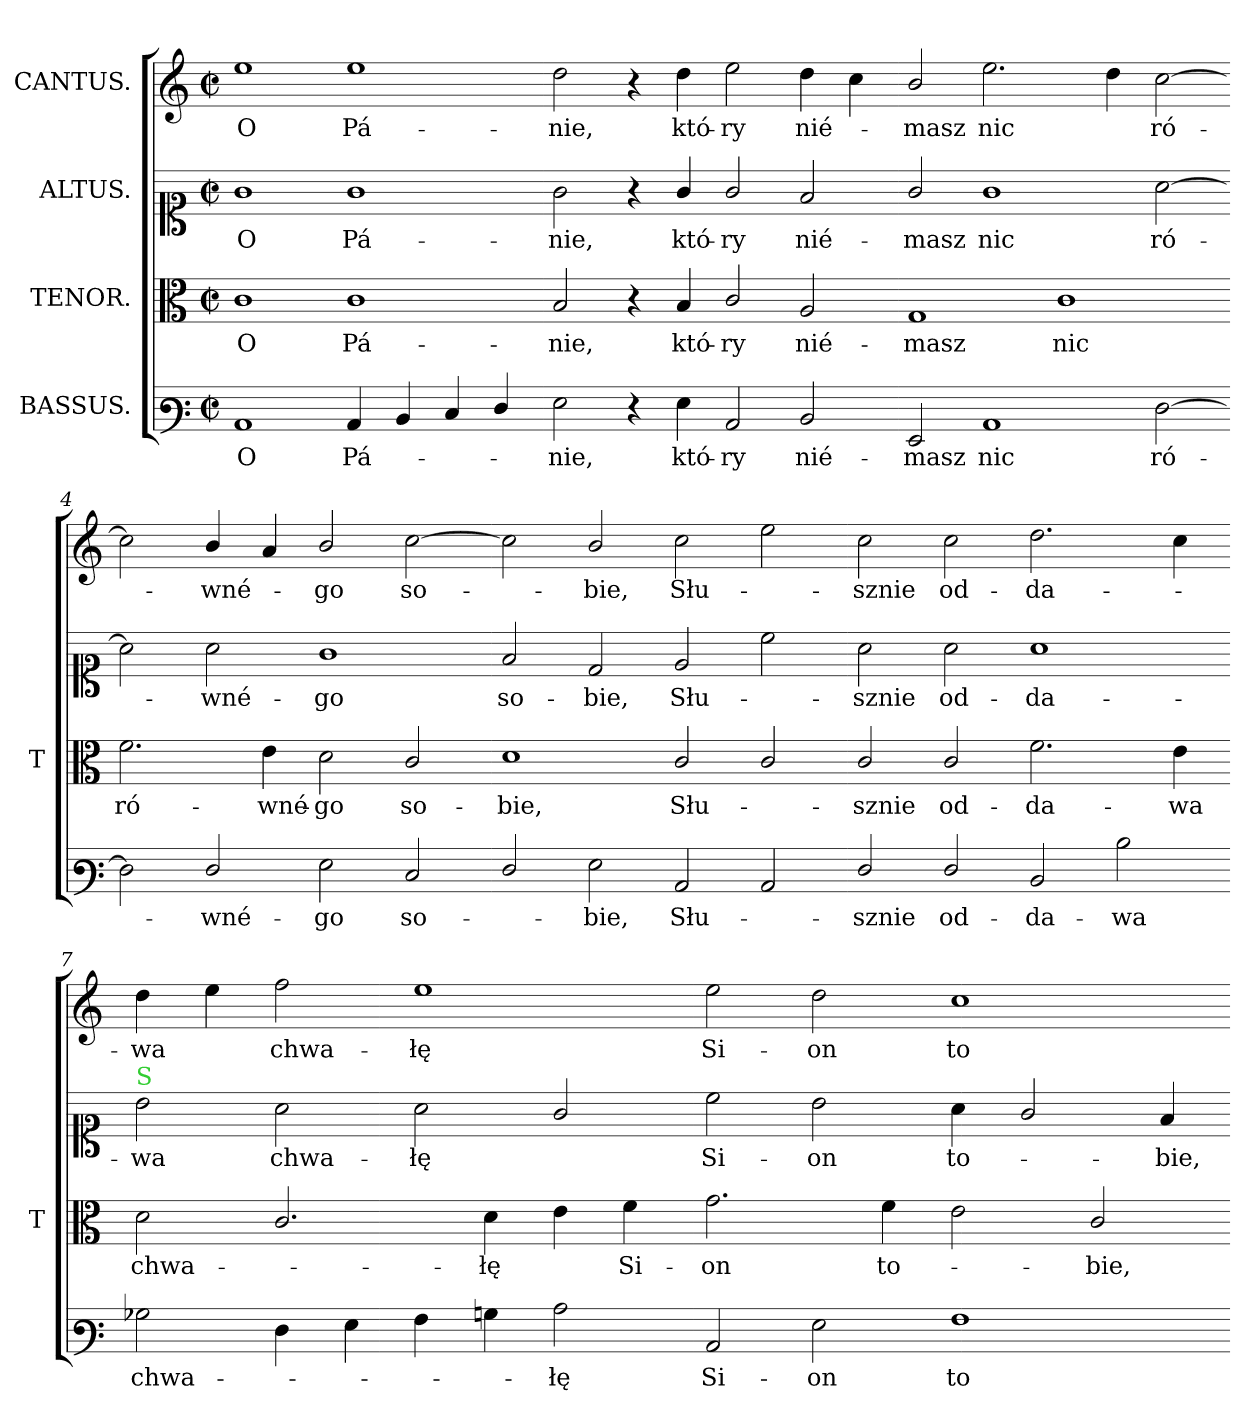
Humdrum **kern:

**kern	**text	**kern	**text	**kern	**text	**kern	**text
*part4	*part4	*part3	*part3	*part2	*part2	*part1	*part1
*staff4	*staff4	*staff3	*staff3	*staff2	*staff2	*staff1	*staff1
*I"BASSUS.	*	*I"TENOR.	*	*I"ALTUS.	*	*I"CANTUS.	*
*	*	*I'T	*	*	*	*	*
*clefF3	*	*clefC3	*	*clefC1	*	*clefG2	*
*k[]	*	*k[]	*	*k[]	*	*k[]	*
*M2/1	*	*M2/1	*	*M2/1	*	*M2/1	*
*met(c|)	*	*met(c|)	*	*met(c|)	*	*met(c|)	*
=1	=1	=1	=1	=1	=1	=1	=1
1C/	O	1c\	O	1g\	O	1ee\	O
4C/	Pá-	1c\	Pá-	1g\	Pá-	1ee\	Pá-
4D/	.	.	.	.	.	.	.
4E/	.	.	.	.	.	.	.
4F/	.	.	.	.	.	.	.
=2-	=2-	=2-	=2-	=2-	=2-	=2-	=2-
2G\	-nie,	2B/	-nie,	2g\	-nie,	2dd\	-nie,
4r	.	4r	.	4r	.	4r	.
4G\	któ-	4B/	któ-	4g/	któ-	4dd\	któ-
2C/	-ry	2c/	-ry	2g/	-ry	2ee\	-ry
2D/	nié-	2A/	nié-	2f/	nié-	4dd\	nié-
.	.	.	.	.	.	4cc\	.
=3-	=3-	=3-	=3-	=3-	=3-	=3-	=3-
2GG/	-masz	1G/	-masz	2g/	-masz	2b/	-masz
1C/	nic	.	.	1g\	nic	2.ee\	nic
.	.	1c\	nic	.	.	.	.
.	.	.	.	.	.	4dd\	.
[2F\	ró-	.	.	[2a\	ró-	[2cc\	ró-
=4-	=4-	=4-	=4-	=4-	=4-	=4-	=4-
2F\]	.	2.f\	ró-	2a\]	.	2cc\]	.
2F/	-wné-	.	.	2a\	-wné-	4b/	-wné-
.	.	4e\	-wné-	.	.	4a/	.
2G\	-go	2d\	-go	1g\	-go	2b/	-go
2E/	so-	2c/	so-	.	.	[2cc\	so-
=5-	=5-	=5-	=5-	=5-	=5-	=5-	=5-
2F/	.	1d\	-bie,	2f/	so-	2cc\]	.
2G\	-bie,	.	.	2d/	-bie,	2b/	-bie,
2C/	Słu-	2c/	Słu-	2e/	Słu-	2cc\	Słu-
2C/	.	2c/	.	2cc\	.	2ee\	.
=6-	=6-	=6-	=6-	=6-	=6-	=6-	=6-
2F/	-sznie	2c/	-sznie	2a\	-sznie	2cc\	-sznie
2F/	od-	2c/	od-	2a\	od-	2cc\	od-
2D/	-da-	2.f\	-da-	1a\	-da-	2.dd\	-da-
2d\	-wa	.	.	.	.	.	.
.	.	4e\	-wa	.	.	4cc\	.
=7-	=7-	=7-	=7-	=7-	=7-	=7-	=7-
!	!	!	!	!LO:TX:a:color=limegreen:t=S	!	!	!
2B-X\	chwa-	2d\	chwa-	2b\	-wa	4dd\	-wa
.	.	.	.	.	.	4ee\	.
4F\	.	2.c/	.	2a\	chwa-	2ff\	chwa-
4G\	.	.	.	.	.	.	.
4A\	.	.	.	2a\	-łę	1ee\	-łę
4Bn\	.	4d\	-łę	.	.	.	.
2c\	-łę	4e\	.	2g/	.	.	.
.	.	4f\	Si-	.	.	.	.
=8-	=8-	=8-	=8-	=8-	=8-	=8-	=8-
2C/	Si-	2.g\	-on	2cc\	Si-	2ee\	Si-
2G\	-on	.	.	2b\	-on	2dd\	-on
.	.	4f\	to-	.	.	.	.
1A\	to-	2e\	.	4a\	to-	1cc\	to-
.	.	.	.	2g/	.	.	.
.	.	2c/	-bie,	.	.	.	.
.	.	.	.	4f/	-bie,	.	.
=-	=-	=-	=-	=-	=-	=-	=-
*-	*-	*-	*-	*-	*-	*-	*-
